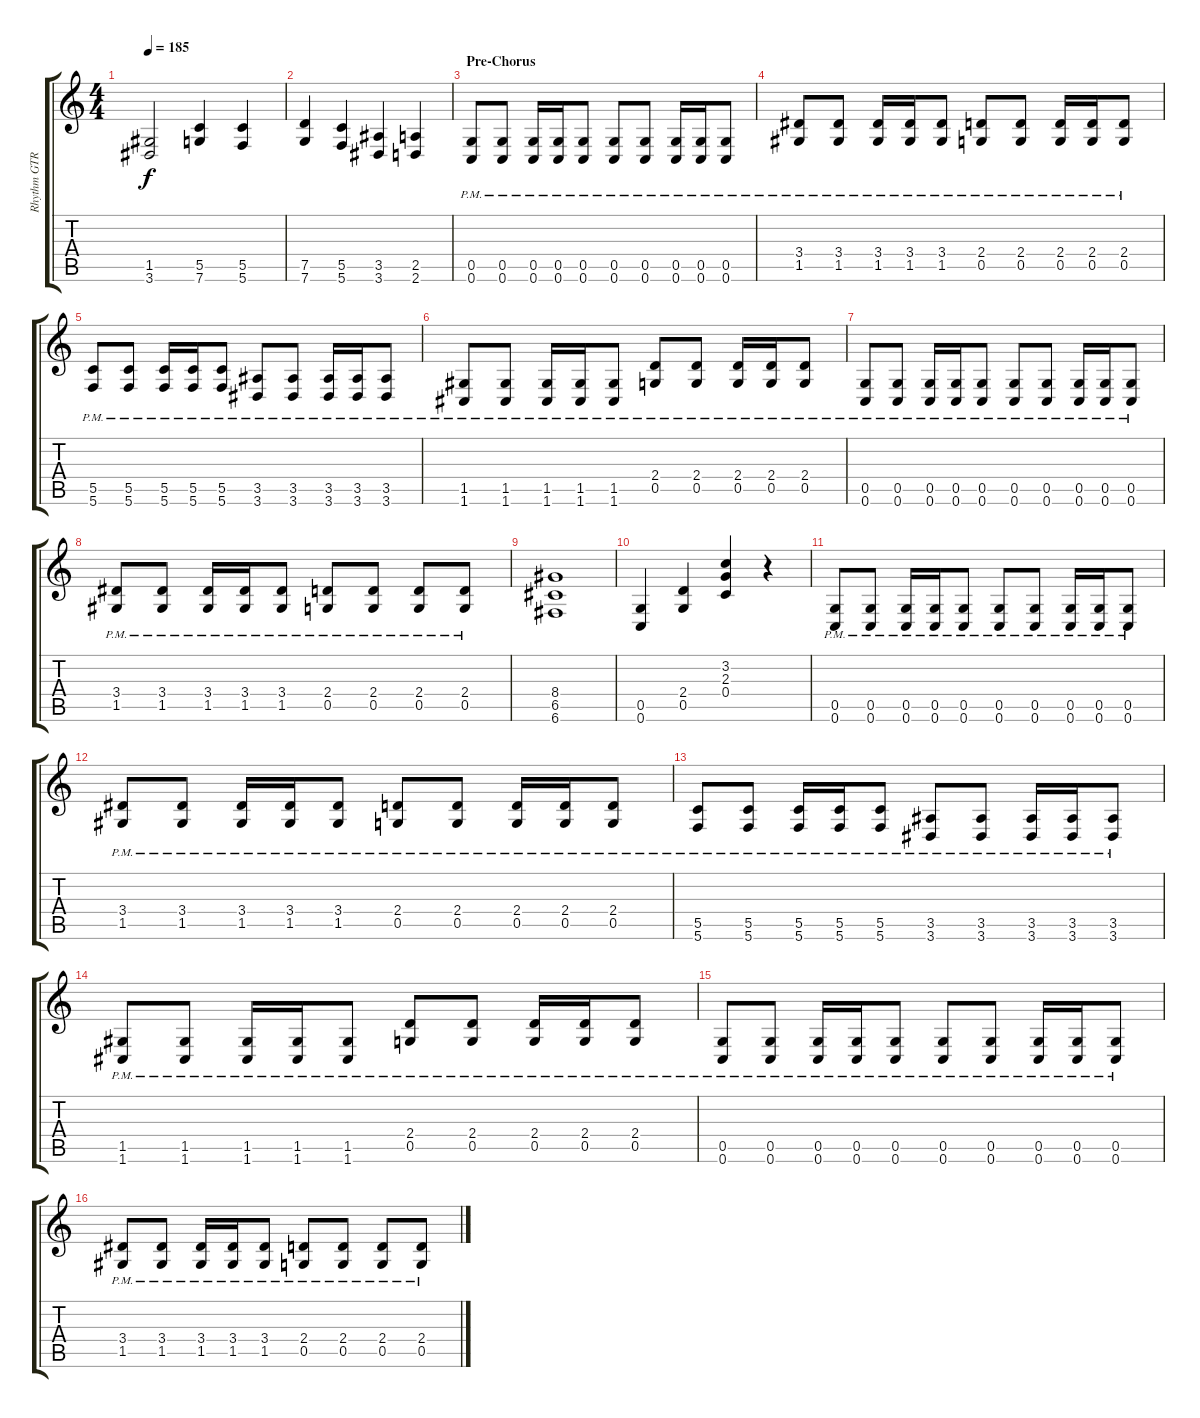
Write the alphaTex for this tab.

\track ("Rhythm GTR 1" "Rhythm GTR") {instrument overdrivenguitar}
\staff {score tabs}
\tuning (D4 A3 F3 C3 G2 C2) {hide}
\ts (4 4)
\tempo 185
\clef g2
\ks aminor
(1.5 3.6).2{dy f} (5.5 7.6).4 (5.5 5.6).4 |
(7.5 7.6).4 (5.5 5.6).4 (3.5 3.6).4 (2.5 2.6).4 |
\section ("" "Pre-Chorus")
(0.5{pm} 0.6{pm}).8 (0.5{pm} 0.6{pm}).8 (0.5{pm} 0.6{pm}).16 (0.5{pm} 0.6{pm}).16 (0.5{pm} 0.6{pm}).8 (0.5{pm} 0.6{pm}).8 (0.5{pm} 0.6{pm}).8 (0.5{pm} 0.6{pm}).16 (0.5{pm} 0.6{pm}).16 (0.5{pm} 0.6{pm}).8 |
(3.4{pm} 1.5{pm}).8 (3.4{pm} 1.5{pm}).8 (3.4{pm} 1.5{pm}).16 (3.4{pm} 1.5{pm}).16 (3.4{pm} 1.5{pm}).8 (2.4{pm} 0.5{pm}).8 (2.4{pm} 0.5{pm}).8 (2.4{pm} 0.5{pm}).16 (2.4{pm} 0.5{pm}).16 (2.4{pm} 0.5{pm}).8 |
(5.5{pm} 5.6{pm}).8 (5.5{pm} 5.6{pm}).8 (5.5{pm} 5.6{pm}).16 (5.5{pm} 5.6{pm}).16 (5.5{pm} 5.6{pm}).8 (3.5{pm} 3.6{pm}).8 (3.5{pm} 3.6{pm}).8 (3.5{pm} 3.6{pm}).16 (3.5{pm} 3.6{pm}).16 (3.5{pm} 3.6{pm}).8 |
(1.5{pm} 1.6{pm}).8 (1.5{pm} 1.6{pm}).8 (1.5{pm} 1.6{pm}).16 (1.5{pm} 1.6{pm}).16 (1.5{pm} 1.6{pm}).8 (2.4{pm} 0.5{pm}).8 (2.4{pm} 0.5{pm}).8 (2.4{pm} 0.5{pm}).16 (2.4{pm} 0.5{pm}).16 (2.4{pm} 0.5{pm}).8 |
(0.5{pm} 0.6{pm}).8 (0.5{pm} 0.6{pm}).8 (0.5{pm} 0.6{pm}).16 (0.5{pm} 0.6{pm}).16 (0.5{pm} 0.6{pm}).8 (0.5{pm} 0.6{pm}).8 (0.5{pm} 0.6{pm}).8 (0.5{pm} 0.6{pm}).16 (0.5{pm} 0.6{pm}).16 (0.5{pm} 0.6{pm}).8 |
(3.4{pm} 1.5{pm}).8 (3.4{pm} 1.5{pm}).8 (3.4{pm} 1.5{pm}).16 (3.4{pm} 1.5{pm}).16 (3.4{pm} 1.5{pm}).8 (2.4{pm} 0.5{pm}).8 (2.4{pm} 0.5{pm}).8 (2.4{pm} 0.5{pm}).8 (2.4{pm} 0.5{pm}).8 |
(8.4 6.5 6.6).1 |
(0.5 0.6).4 (2.4 0.5).4 (3.2 2.3 0.4).4 r.4 |
(0.5{pm} 0.6{pm}).8 (0.5{pm} 0.6{pm}).8 (0.5{pm} 0.6{pm}).16 (0.5{pm} 0.6{pm}).16 (0.5{pm} 0.6{pm}).8 (0.5{pm} 0.6{pm}).8 (0.5{pm} 0.6{pm}).8 (0.5{pm} 0.6{pm}).16 (0.5{pm} 0.6{pm}).16 (0.5{pm} 0.6{pm}).8 |
(3.4{pm} 1.5{pm}).8 (3.4{pm} 1.5{pm}).8 (3.4{pm} 1.5{pm}).16 (3.4{pm} 1.5{pm}).16 (3.4{pm} 1.5{pm}).8 (2.4{pm} 0.5{pm}).8 (2.4{pm} 0.5{pm}).8 (2.4{pm} 0.5{pm}).16 (2.4{pm} 0.5{pm}).16 (2.4{pm} 0.5{pm}).8 |
(5.5{pm} 5.6{pm}).8 (5.5{pm} 5.6{pm}).8 (5.5{pm} 5.6{pm}).16 (5.5{pm} 5.6{pm}).16 (5.5{pm} 5.6{pm}).8 (3.5{pm} 3.6{pm}).8 (3.5{pm} 3.6{pm}).8 (3.5{pm} 3.6{pm}).16 (3.5{pm} 3.6{pm}).16 (3.5{pm} 3.6{pm}).8 |
(1.5{pm} 1.6{pm}).8 (1.5{pm} 1.6{pm}).8 (1.5{pm} 1.6{pm}).16 (1.5{pm} 1.6{pm}).16 (1.5{pm} 1.6{pm}).8 (2.4{pm} 0.5{pm}).8 (2.4{pm} 0.5{pm}).8 (2.4{pm} 0.5{pm}).16 (2.4{pm} 0.5{pm}).16 (2.4{pm} 0.5{pm}).8 |
(0.5{pm} 0.6{pm}).8 (0.5{pm} 0.6{pm}).8 (0.5{pm} 0.6{pm}).16 (0.5{pm} 0.6{pm}).16 (0.5{pm} 0.6{pm}).8 (0.5{pm} 0.6{pm}).8 (0.5{pm} 0.6{pm}).8 (0.5{pm} 0.6{pm}).16 (0.5{pm} 0.6{pm}).16 (0.5{pm} 0.6{pm}).8 |
(3.4{pm} 1.5{pm}).8 (3.4{pm} 1.5{pm}).8 (3.4{pm} 1.5{pm}).16 (3.4{pm} 1.5{pm}).16 (3.4{pm} 1.5{pm}).8 (2.4{pm} 0.5{pm}).8 (2.4{pm} 0.5{pm}).8 (2.4{pm} 0.5{pm}).8 (2.4{pm} 0.5{pm}).8
